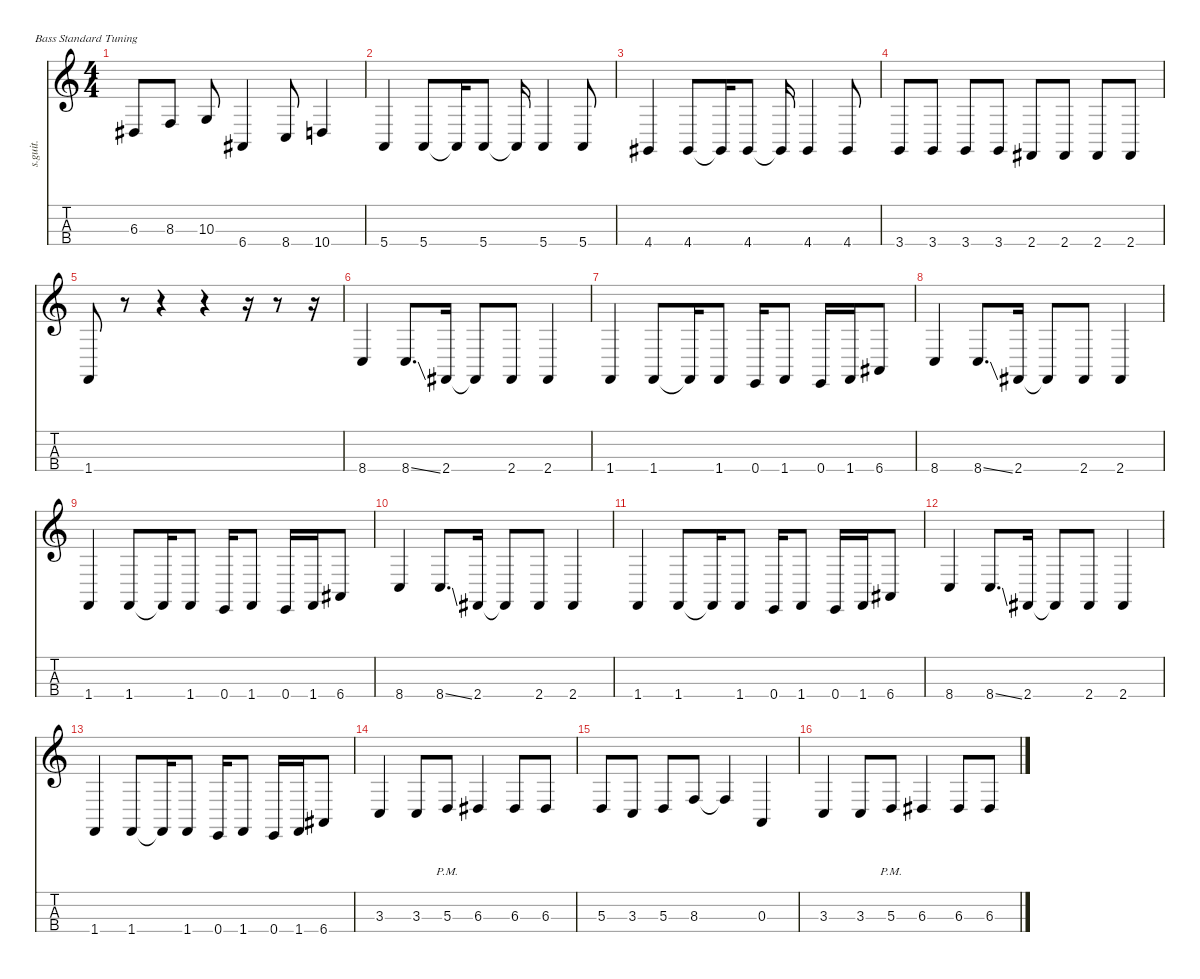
\defaultSystemsLayout 4
\hideDynamics
\bracketExtendMode nobrackets
\track ("Colin Greenwood" "s.guit.") {instrument electricbassfinger}
\staff {score tabs}
\tuning (G2 D2 A1 E1)
\ts (4 4)
\tempo (88 hide)
\clef g2
\ks c
6.3{acc #}.8{lyrics (0 "") lyrics (1 "") lyrics (2 "") lyrics (3 "") lyrics (4 "") dy f} 8.3.8{lyrics (0 "") lyrics (1 "") lyrics (2 "") lyrics (3 "") lyrics (4 "")} 10.3.8{lyrics (0 "") lyrics (1 "") lyrics (2 "") lyrics (3 "") lyrics (4 "")} 6.4{acc #}.4{lyrics (0 "") lyrics (1 "") lyrics (2 "") lyrics (3 "") lyrics (4 "")} 8.4.8{lyrics (0 "") lyrics (1 "") lyrics (2 "") lyrics (3 "") lyrics (4 "")} 10.4.4{lyrics (0 "") lyrics (1 "") lyrics (2 "") lyrics (3 "") lyrics (4 "")} |
5.4.4{lyrics (0 "") lyrics (1 "") lyrics (2 "") lyrics (3 "") lyrics (4 "")} 5.4.8{lyrics (0 "") lyrics (1 "") lyrics (2 "") lyrics (3 "") lyrics (4 "")} 5.4{t}.16{lyrics (0 "") lyrics (1 "") lyrics (2 "") lyrics (3 "") lyrics (4 "")} 5.4.8{lyrics (0 "") lyrics (1 "") lyrics (2 "") lyrics (3 "") lyrics (4 "")} 5.4{t}.16{lyrics (0 "") lyrics (1 "") lyrics (2 "") lyrics (3 "") lyrics (4 "")} 5.4.4{lyrics (0 "") lyrics (1 "") lyrics (2 "") lyrics (3 "") lyrics (4 "")} 5.4.8{lyrics (0 "") lyrics (1 "") lyrics (2 "") lyrics (3 "") lyrics (4 "")} |
4.4{acc #}.4{lyrics (0 "") lyrics (1 "") lyrics (2 "") lyrics (3 "") lyrics (4 "")} 4.4{acc #}.8{lyrics (0 "") lyrics (1 "") lyrics (2 "") lyrics (3 "") lyrics (4 "")} 4.4{t acc #}.16{lyrics (0 "") lyrics (1 "") lyrics (2 "") lyrics (3 "") lyrics (4 "")} 4.4{acc #}.8{lyrics (0 "") lyrics (1 "") lyrics (2 "") lyrics (3 "") lyrics (4 "")} 4.4{t}.16{lyrics (0 "") lyrics (1 "") lyrics (2 "") lyrics (3 "") lyrics (4 "")} 4.4{acc #}.4{lyrics (0 "") lyrics (1 "") lyrics (2 "") lyrics (3 "") lyrics (4 "")} 4.4{acc #}.8{lyrics (0 "") lyrics (1 "") lyrics (2 "") lyrics (3 "") lyrics (4 "")} |
3.4.8{lyrics (0 "") lyrics (1 "") lyrics (2 "") lyrics (3 "") lyrics (4 "")} 3.4.8{lyrics (0 "") lyrics (1 "") lyrics (2 "") lyrics (3 "") lyrics (4 "")} 3.4.8{lyrics (0 "") lyrics (1 "") lyrics (2 "") lyrics (3 "") lyrics (4 "")} 3.4.8{lyrics (0 "") lyrics (1 "") lyrics (2 "") lyrics (3 "") lyrics (4 "")} 2.4{acc #}.8{lyrics (0 "") lyrics (1 "") lyrics (2 "") lyrics (3 "") lyrics (4 "")} 2.4{acc #}.8{lyrics (0 "") lyrics (1 "") lyrics (2 "") lyrics (3 "") lyrics (4 "")} 2.4{acc #}.8{lyrics (0 "") lyrics (1 "") lyrics (2 "") lyrics (3 "") lyrics (4 "")} 2.4{acc #}.8{lyrics (0 "") lyrics (1 "") lyrics (2 "") lyrics (3 "") lyrics (4 "")} |
1.4.8{lyrics (0 "") lyrics (1 "") lyrics (2 "") lyrics (3 "") lyrics (4 "")} r.8 r.4 r.4 r.16 r.8 r.16 |
8.4.4{lyrics (0 "") lyrics (1 "") lyrics (2 "") lyrics (3 "") lyrics (4 "")} 8.4{ss}.8{d lyrics (0 "") lyrics (1 "") lyrics (2 "") lyrics (3 "") lyrics (4 "")} 2.4{acc #}.16{lyrics (0 "") lyrics (1 "") lyrics (2 "") lyrics (3 "") lyrics (4 "")} 2.4{t acc #}.8{lyrics (0 "") lyrics (1 "") lyrics (2 "") lyrics (3 "") lyrics (4 "")} 2.4{acc #}.8{lyrics (0 "") lyrics (1 "") lyrics (2 "") lyrics (3 "") lyrics (4 "")} 2.4{acc #}.4{lyrics (0 "") lyrics (1 "") lyrics (2 "") lyrics (3 "") lyrics (4 "")} |
1.4.4{lyrics (0 "") lyrics (1 "") lyrics (2 "") lyrics (3 "") lyrics (4 "")} 1.4.8{lyrics (0 "") lyrics (1 "") lyrics (2 "") lyrics (3 "") lyrics (4 "")} 1.4{t}.16{lyrics (0 "") lyrics (1 "") lyrics (2 "") lyrics (3 "") lyrics (4 "")} 1.4.8{lyrics (0 "") lyrics (1 "") lyrics (2 "") lyrics (3 "") lyrics (4 "")} 0.4.16{lyrics (0 "") lyrics (1 "") lyrics (2 "") lyrics (3 "") lyrics (4 "")} 1.4.8{lyrics (0 "") lyrics (1 "") lyrics (2 "") lyrics (3 "") lyrics (4 "")} 0.4.16{lyrics (0 "") lyrics (1 "") lyrics (2 "") lyrics (3 "") lyrics (4 "")} 1.4.16{lyrics (0 "") lyrics (1 "") lyrics (2 "") lyrics (3 "") lyrics (4 "")} 6.4{acc #}.8{lyrics (0 "") lyrics (1 "") lyrics (2 "") lyrics (3 "") lyrics (4 "")} |
8.4.4{lyrics (0 "") lyrics (1 "") lyrics (2 "") lyrics (3 "") lyrics (4 "")} 8.4{ss}.8{d lyrics (0 "") lyrics (1 "") lyrics (2 "") lyrics (3 "") lyrics (4 "")} 2.4{acc #}.16{lyrics (0 "") lyrics (1 "") lyrics (2 "") lyrics (3 "") lyrics (4 "")} 2.4{t acc #}.8{lyrics (0 "") lyrics (1 "") lyrics (2 "") lyrics (3 "") lyrics (4 "")} 2.4{acc #}.8{lyrics (0 "") lyrics (1 "") lyrics (2 "") lyrics (3 "") lyrics (4 "")} 2.4{acc #}.4{lyrics (0 "") lyrics (1 "") lyrics (2 "") lyrics (3 "") lyrics (4 "")} |
1.4.4{lyrics (0 "") lyrics (1 "") lyrics (2 "") lyrics (3 "") lyrics (4 "")} 1.4.8{lyrics (0 "") lyrics (1 "") lyrics (2 "") lyrics (3 "") lyrics (4 "")} 1.4{t}.16{lyrics (0 "") lyrics (1 "") lyrics (2 "") lyrics (3 "") lyrics (4 "")} 1.4.8{lyrics (0 "") lyrics (1 "") lyrics (2 "") lyrics (3 "") lyrics (4 "")} 0.4.16{lyrics (0 "") lyrics (1 "") lyrics (2 "") lyrics (3 "") lyrics (4 "")} 1.4.8{lyrics (0 "") lyrics (1 "") lyrics (2 "") lyrics (3 "") lyrics (4 "")} 0.4.16{lyrics (0 "") lyrics (1 "") lyrics (2 "") lyrics (3 "") lyrics (4 "")} 1.4.16{lyrics (0 "") lyrics (1 "") lyrics (2 "") lyrics (3 "") lyrics (4 "")} 6.4{acc #}.8{lyrics (0 "") lyrics (1 "") lyrics (2 "") lyrics (3 "") lyrics (4 "")} |
8.4.4{lyrics (0 "") lyrics (1 "") lyrics (2 "") lyrics (3 "") lyrics (4 "")} 8.4{ss}.8{d lyrics (0 "") lyrics (1 "") lyrics (2 "") lyrics (3 "") lyrics (4 "")} 2.4{acc #}.16{lyrics (0 "") lyrics (1 "") lyrics (2 "") lyrics (3 "") lyrics (4 "")} 2.4{t acc #}.8{lyrics (0 "") lyrics (1 "") lyrics (2 "") lyrics (3 "") lyrics (4 "")} 2.4{acc #}.8{lyrics (0 "") lyrics (1 "") lyrics (2 "") lyrics (3 "") lyrics (4 "")} 2.4{acc #}.4{lyrics (0 "") lyrics (1 "") lyrics (2 "") lyrics (3 "") lyrics (4 "")} |
1.4.4{lyrics (0 "") lyrics (1 "") lyrics (2 "") lyrics (3 "") lyrics (4 "")} 1.4.8{lyrics (0 "") lyrics (1 "") lyrics (2 "") lyrics (3 "") lyrics (4 "")} 1.4{t}.16{lyrics (0 "") lyrics (1 "") lyrics (2 "") lyrics (3 "") lyrics (4 "")} 1.4.8{lyrics (0 "") lyrics (1 "") lyrics (2 "") lyrics (3 "") lyrics (4 "")} 0.4.16{lyrics (0 "") lyrics (1 "") lyrics (2 "") lyrics (3 "") lyrics (4 "")} 1.4.8{lyrics (0 "") lyrics (1 "") lyrics (2 "") lyrics (3 "") lyrics (4 "")} 0.4.16{lyrics (0 "") lyrics (1 "") lyrics (2 "") lyrics (3 "") lyrics (4 "")} 1.4.16{lyrics (0 "") lyrics (1 "") lyrics (2 "") lyrics (3 "") lyrics (4 "")} 6.4{acc #}.8{lyrics (0 "") lyrics (1 "") lyrics (2 "") lyrics (3 "") lyrics (4 "")} |
8.4.4{lyrics (0 "") lyrics (1 "") lyrics (2 "") lyrics (3 "") lyrics (4 "")} 8.4{ss}.8{d lyrics (0 "") lyrics (1 "") lyrics (2 "") lyrics (3 "") lyrics (4 "")} 2.4{acc #}.16{lyrics (0 "") lyrics (1 "") lyrics (2 "") lyrics (3 "") lyrics (4 "")} 2.4{t acc #}.8{lyrics (0 "") lyrics (1 "") lyrics (2 "") lyrics (3 "") lyrics (4 "")} 2.4{acc #}.8{lyrics (0 "") lyrics (1 "") lyrics (2 "") lyrics (3 "") lyrics (4 "")} 2.4{acc #}.4{lyrics (0 "") lyrics (1 "") lyrics (2 "") lyrics (3 "") lyrics (4 "")} |
1.4.4{lyrics (0 "") lyrics (1 "") lyrics (2 "") lyrics (3 "") lyrics (4 "")} 1.4.8{lyrics (0 "") lyrics (1 "") lyrics (2 "") lyrics (3 "") lyrics (4 "")} 1.4{t}.16{lyrics (0 "") lyrics (1 "") lyrics (2 "") lyrics (3 "") lyrics (4 "")} 1.4.8{lyrics (0 "") lyrics (1 "") lyrics (2 "") lyrics (3 "") lyrics (4 "")} 0.4.16{lyrics (0 "") lyrics (1 "") lyrics (2 "") lyrics (3 "") lyrics (4 "")} 1.4.8{lyrics (0 "") lyrics (1 "") lyrics (2 "") lyrics (3 "") lyrics (4 "")} 0.4.16{lyrics (0 "") lyrics (1 "") lyrics (2 "") lyrics (3 "") lyrics (4 "")} 1.4.16{lyrics (0 "") lyrics (1 "") lyrics (2 "") lyrics (3 "") lyrics (4 "")} 6.4{acc #}.8{lyrics (0 "") lyrics (1 "") lyrics (2 "") lyrics (3 "") lyrics (4 "")} |
3.3.4{lyrics (0 "") lyrics (1 "") lyrics (2 "") lyrics (3 "") lyrics (4 "")} 3.3.8{lyrics (0 "") lyrics (1 "") lyrics (2 "") lyrics (3 "") lyrics (4 "")} 5.3{pm}.8{lyrics (0 "") lyrics (1 "") lyrics (2 "") lyrics (3 "") lyrics (4 "")} 6.3{acc #}.4{lyrics (0 "") lyrics (1 "") lyrics (2 "") lyrics (3 "") lyrics (4 "")} 6.3{acc #}.8{lyrics (0 "") lyrics (1 "") lyrics (2 "") lyrics (3 "") lyrics (4 "")} 6.3{acc #}.8{lyrics (0 "") lyrics (1 "") lyrics (2 "") lyrics (3 "") lyrics (4 "")} |
5.3.8{lyrics (0 "") lyrics (1 "") lyrics (2 "") lyrics (3 "") lyrics (4 "")} 3.3.8{lyrics (0 "") lyrics (1 "") lyrics (2 "") lyrics (3 "") lyrics (4 "")} 5.3.8{lyrics (0 "") lyrics (1 "") lyrics (2 "") lyrics (3 "") lyrics (4 "")} 8.3.8{lyrics (0 "") lyrics (1 "") lyrics (2 "") lyrics (3 "") lyrics (4 "")} 8.3{t}.4{lyrics (0 "") lyrics (1 "") lyrics (2 "") lyrics (3 "") lyrics (4 "")} 0.3.4{lyrics (0 "") lyrics (1 "") lyrics (2 "") lyrics (3 "") lyrics (4 "")} |
3.3.4{lyrics (0 "") lyrics (1 "") lyrics (2 "") lyrics (3 "") lyrics (4 "")} 3.3.8{lyrics (0 "") lyrics (1 "") lyrics (2 "") lyrics (3 "") lyrics (4 "")} 5.3{pm}.8{lyrics (0 "") lyrics (1 "") lyrics (2 "") lyrics (3 "") lyrics (4 "")} 6.3{acc #}.4{lyrics (0 "") lyrics (1 "") lyrics (2 "") lyrics (3 "") lyrics (4 "")} 6.3{acc #}.8{lyrics (0 "") lyrics (1 "") lyrics (2 "") lyrics (3 "") lyrics (4 "")} 6.3{acc #}.8{lyrics (0 "") lyrics (1 "") lyrics (2 "") lyrics (3 "") lyrics (4 "")}
